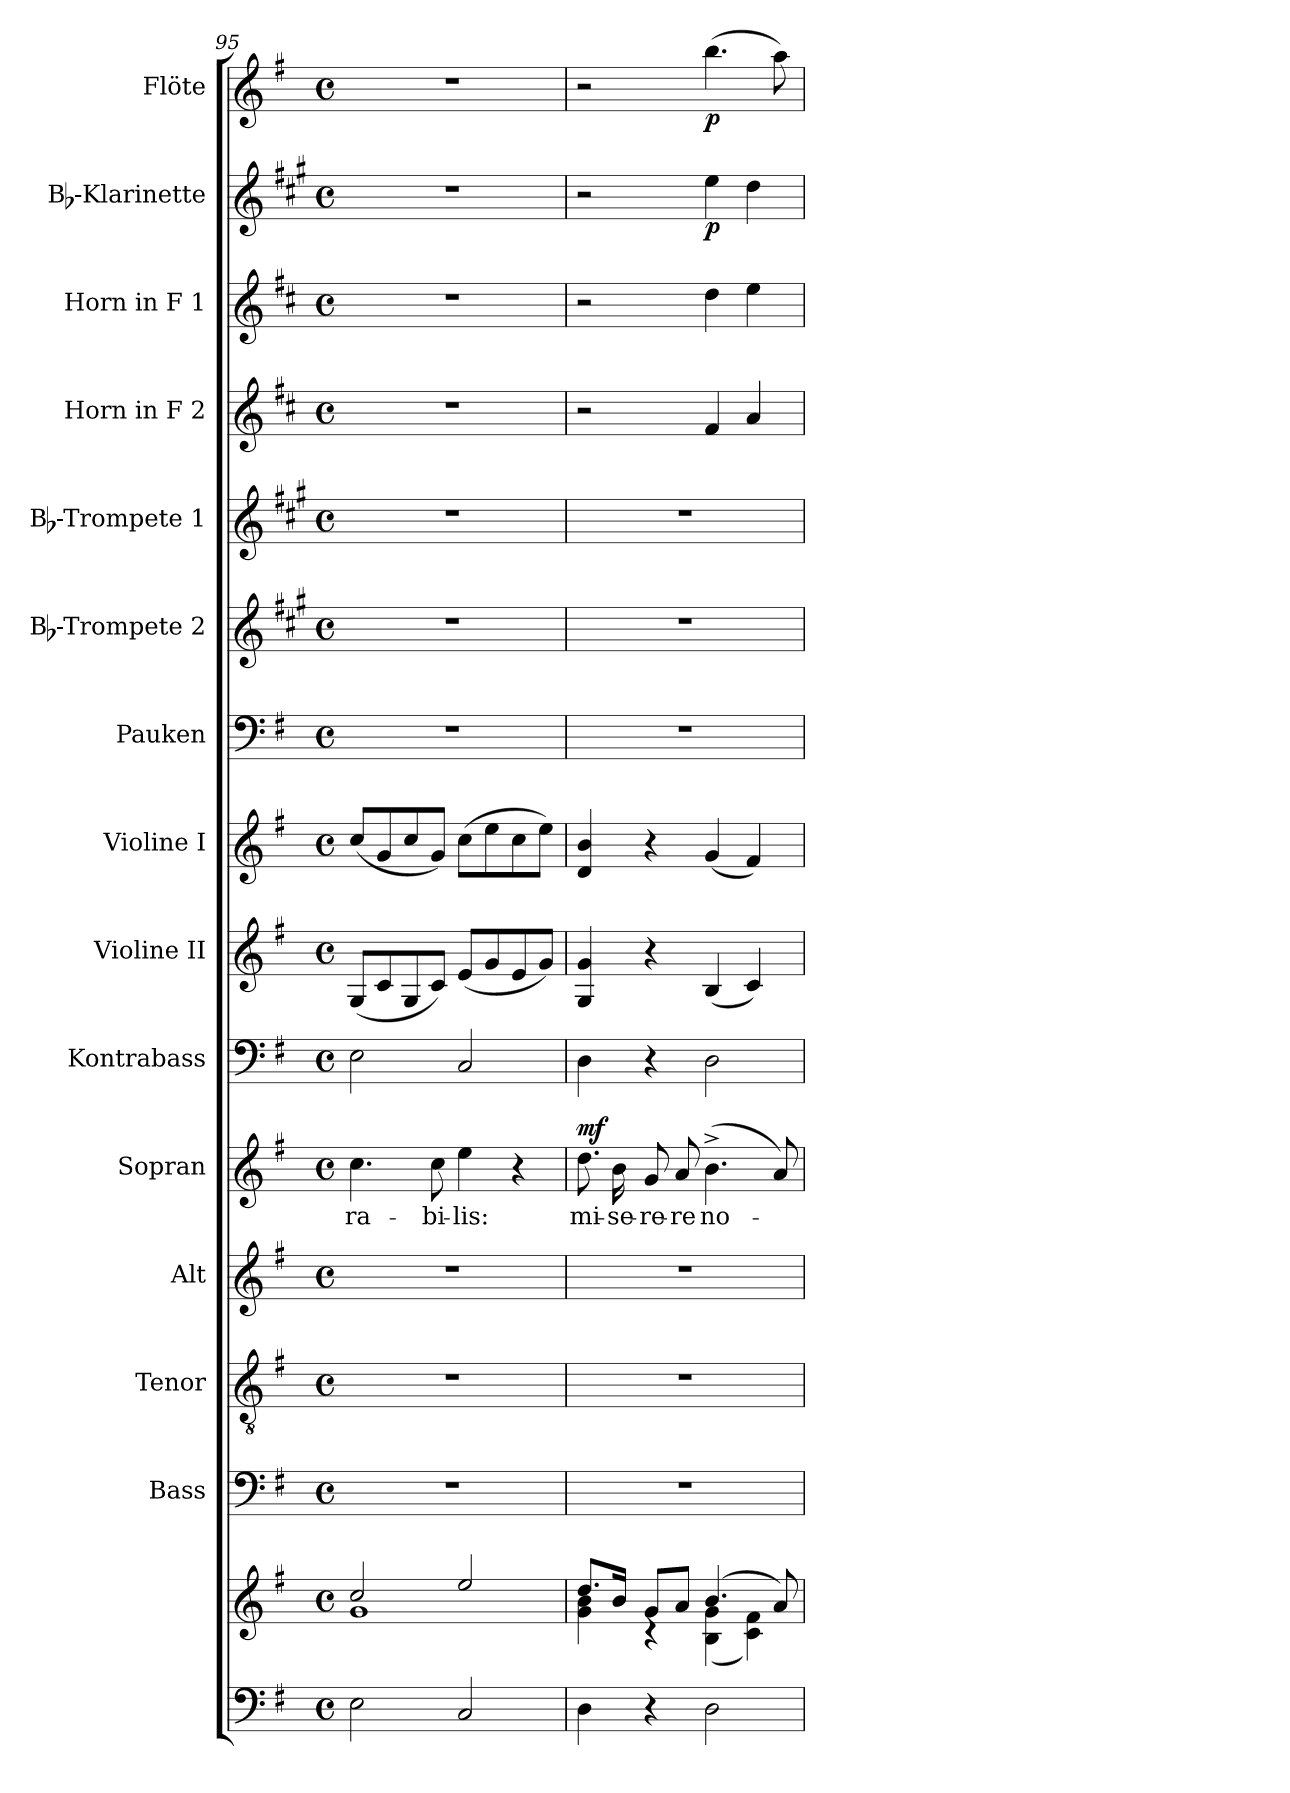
**kern	**kern	**kern	**kern	**kern	**kern	**text	**dynam	**kern	**kern	**kern	**kern	**kern	**kern	**kern	**kern	**kern	**dynam	**kern	**dynam
*part15	*part15	*part14	*part13	*part12	*part11	*part11	*part11	*part10	*part9	*part8	*part7	*part6	*part5	*part4	*part3	*part2	*part2	*part1	*part1
*staff16	*staff15	*staff14	*staff13	*staff12	*staff11	*staff11	*staff11	*staff10	*staff9	*staff8	*staff7	*staff6	*staff5	*staff4	*staff3	*staff2	*staff2	*staff1	*staff1
*	*	*I"Bass	*I"Tenor	*I"Alt	*I"Sopran	*	*	*I"Kontrabass	*I"Violine II	*I"Violine I	*I"Pauken	*I"Bb-Trompete 2	*I"Bb-Trompete 1	*I"Horn in F 2	*I"Horn in F 1	*I"Bb-Klarinette	*	*I"Flöte	*
*	*	*I'B.	*I'T.	*I'A.	*I'S.	*	*	*I'Kb.	*I'Vl. II	*I'Vl. I	*I'Pk.	*I'Bb Trp. 2	*I'Bb Trp. 1	*	*	*I'Bb Kl.	*	*I'Fl.	*
*clefF4	*clefG2	*clefF4	*clefGv2	*clefG2	*clefG2	*	*	*clefF4	*clefG2	*clefG2	*clefF4	*clefG2	*clefG2	*clefG2	*clefG2	*clefG2	*	*clefG2	*
*	*	*	*	*	*	*	*	*ITrd7c12	*	*	*	*ITrd1c2	*ITrd1c2	*ITrd4c7	*ITrd4c7	*ITrd1c2	*	*	*
*k[f#]	*k[f#]	*k[f#]	*k[f#]	*k[f#]	*k[f#]	*	*	*k[f#]	*k[f#]	*k[f#]	*k[f#]	*k[f#]	*k[f#]	*k[f#]	*k[f#]	*k[f#]	*	*k[f#]	*
*G:	*G:	*G:	*G:	*G:	*G:	*	*	*G:	*G:	*G:	*G:	*G:	*G:	*G:	*G:	*G:	*	*G:	*
*M4/4	*M4/4	*M4/4	*M4/4	*M4/4	*M4/4	*	*	*M4/4	*M4/4	*M4/4	*M4/4	*M4/4	*M4/4	*M4/4	*M4/4	*M4/4	*	*M4/4	*
*met(c)	*met(c)	*met(c)	*met(c)	*met(c)	*met(c)	*	*	*met(c)	*met(c)	*met(c)	*met(c)	*met(c)	*met(c)	*met(c)	*met(c)	*met(c)	*	*met(c)	*
=95	=95	=95	=95	=95	=95	=95	=95	=95	=95	=95	=95	=95	=95	=95	=95	=95	=95	=95	=95
*	*^	*	*	*	*	*	*	*	*	*	*	*	*	*	*	*	*	*	*
!	!	!	!	!	!	!	!LO:LY:b	!	!	!	!	!	!	!	!	!	!	!	!	!
2E\	2cc/	1g	1r	1r	1r	4.cc\	-ra-	.	2EE\	(<8G/L	(<8cc/L	1r	1r	1r	1r	1r	1r	.	1r	.
.	.	.	.	.	.	.	.	.	.	8c/	8g/	.	.	.	.	.	.	.	.	.
.	.	.	.	.	.	.	.	.	.	8G/	8cc/	.	.	.	.	.	.	.	.	.
!	!	!	!	!	!	!	!LO:LY:b	!	!	!	!	!	!	!	!	!	!	!	!	!
.	.	.	.	.	.	8cc\	-bi-	.	.	8c/J)	8g/J)	.	.	.	.	.	.	.	.	.
!	!	!	!	!	!	!	!LO:LY:b	!	!	!	!	!	!	!	!	!	!	!	!	!
2C/	2ee/	.	.	.	.	4ee\	-lis:	.	2CC/	(<8e/L	(>8cc\L	.	.	.	.	.	.	.	.	.
.	.	.	.	.	.	.	.	.	.	8g/	8ee\	.	.	.	.	.	.	.	.	.
.	.	.	.	.	.	4r	.	.	.	8e/	8cc\	.	.	.	.	.	.	.	.	.
.	.	.	.	.	.	.	.	.	.	8g/J)	8ee\J)	.	.	.	.	.	.	.	.	.
=96	=96	=96	=96	=96	=96	=96	=96	=96	=96	=96	=96	=96	=96	=96	=96	=96	=96	=96	=96	=96
!	!	!	!	!	!	!	!LO:LY:b	!LO:DY:a	!	!	!	!	!	!	!	!	!	!	!	!
4D\	8.dd/L	4g\ 4b\	1r	1r	1r	8.dd\	mi-	mf	4DD\	4G/ 4g/	4d/ 4b/	1r	1r	1r	2r	2r	2r	.	2r	.
!	!	!	!	!	!	!	!LO:LY:b	!	!	!	!	!	!	!	!	!	!	!	!	!
.	16b/Jk	.	.	.	.	16b\	-se-	.	.	.	.	.	.	.	.	.	.	.	.	.
!	!	!	!	!	!	!	!LO:LY:b	!	!	!	!	!	!	!	!	!	!	!	!	!
4r	8g/L	4rB	.	.	.	8g/	-re-	.	4r	4r	4r	.	.	.	.	.	.	.	.	.
!	!	!	!	!	!	!	!LO:LY:b	!	!	!	!	!	!	!	!	!	!	!	!	!
.	8a/J	.	.	.	.	8a/	-re	.	.	.	.	.	.	.	.	.	.	.	.	.
!	!	!	!	!	!	!	!LO:LY:b	!	!	!	!	!	!	!	!	!	!	!LO:DY:b	!	!LO:DY:b
2D\	(4.b/	(4B\ 4g\	.	.	.	(>4.b^>\	no-	.	2DD\	(<4B/	(<4g/	.	.	.	4B/	4g\	4dd\	p	(>4.bb\	p
.	.	4c\ 4f#\)	.	.	.	.	.	.	.	4c/)	4f#/)	.	.	.	4d/	4a\	4cc\	.	.	.
.	8a/)	.	.	.	.	8a/)	.	.	.	.	.	.	.	.	.	.	.	.	8aa\)	.
*	*v	*v	*	*	*	*	*	*	*	*	*	*	*	*	*	*	*	*	*	*
=	=	=	=	=	=	=	=	=	=	=	=	=	=	=	=	=	=	=	=
*-	*-	*-	*-	*-	*-	*-	*-	*-	*-	*-	*-	*-	*-	*-	*-	*-	*-	*-	*-
